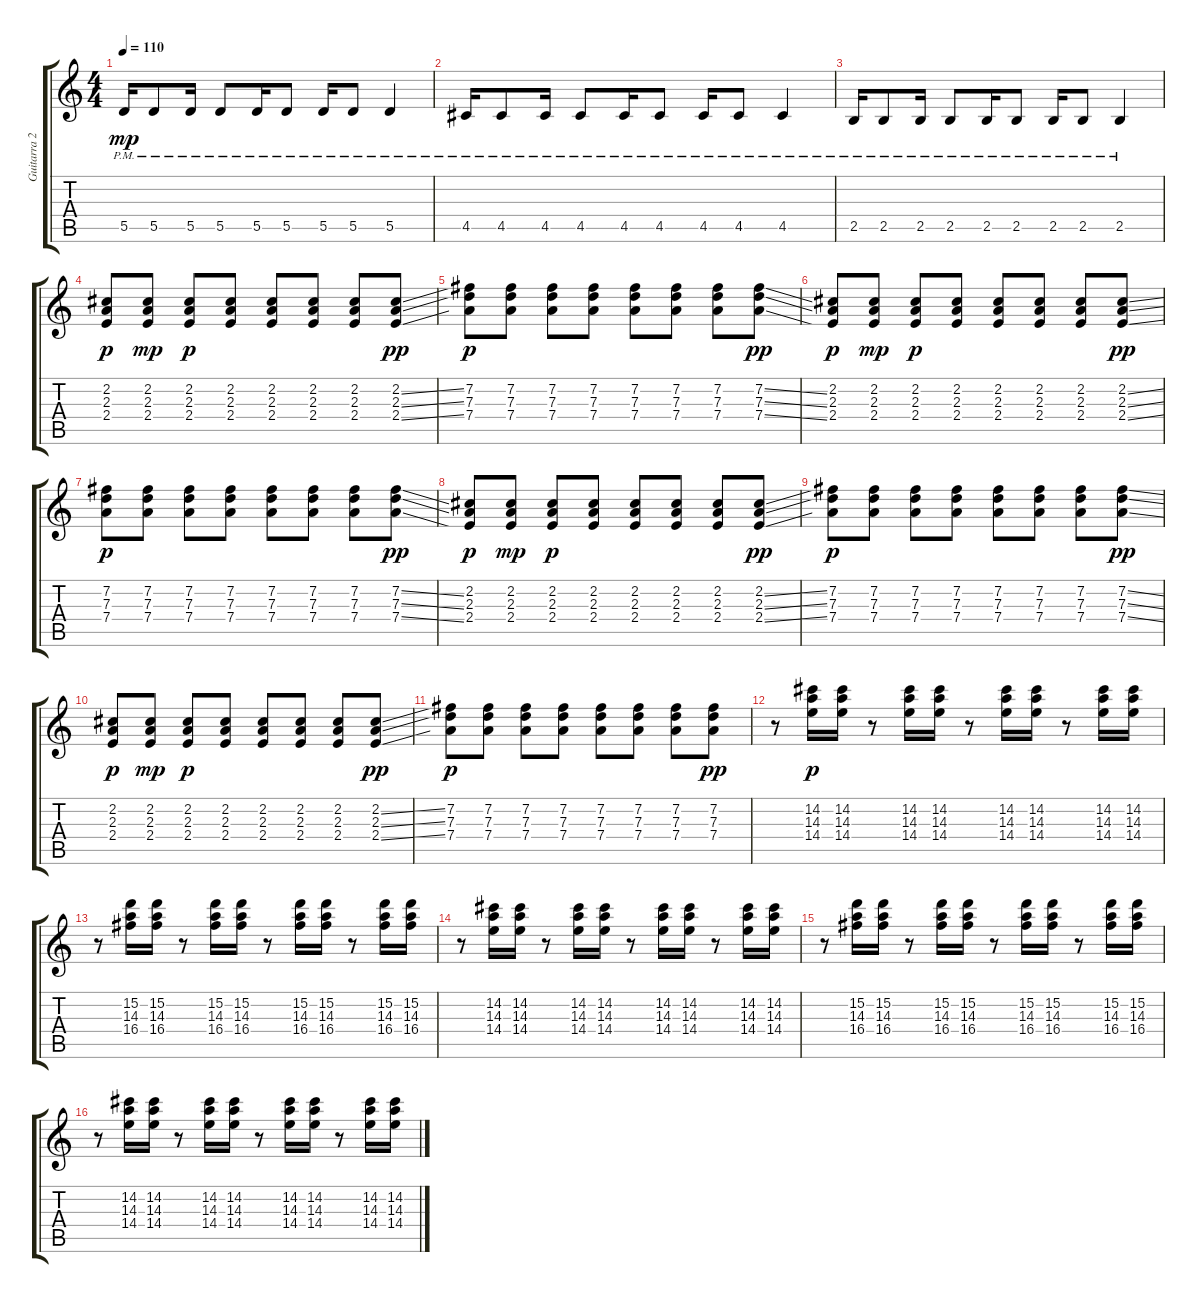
\track ("Guitarra 2" "Guitarra 2") {instrument overdrivenguitar}
\staff {score tabs}
\tuning (E4 B3 G3 D3 A2 E2) {hide}
\ts (4 4)
\tempo 110
\clef g2
\ks c
5.5{pm}.16{dy mp} 5.5{pm}.8 5.5{pm}.16 5.5{pm}.8 5.5{pm}.16 5.5{pm}.8 5.5{pm}.16 5.5{pm}.8 5.5{pm}.4 |
4.5{pm}.16 4.5{pm}.8 4.5{pm}.16 4.5{pm}.8 4.5{pm}.16 4.5{pm}.8 4.5{pm}.16 4.5{pm}.8 4.5{pm}.4 |
2.5{pm}.16 2.5{pm}.8 2.5{pm}.16 2.5{pm}.8 2.5{pm}.16 2.5{pm}.8 2.5{pm}.16 2.5{pm}.8 2.5{pm}.4 |
(2.2 2.3 2.4).8{dy p} (2.2 2.3 2.4).8{dy mp} (2.2 2.3 2.4).8{dy p} (2.2 2.3 2.4).8 (2.2 2.3 2.4).8 (2.2 2.3 2.4).8 (2.2 2.3 2.4).8 (2.2{ss} 2.3{ss} 2.4{ss}).8{dy pp} |
(7.2 7.3 7.4).8{dy p} (7.2 7.3 7.4).8 (7.2 7.3 7.4).8 (7.2 7.3 7.4).8 (7.2 7.3 7.4).8 (7.2 7.3 7.4).8 (7.2 7.3 7.4).8 (7.2{ss} 7.3{ss} 7.4{ss}).8{dy pp} |
(2.2 2.3 2.4).8{dy p} (2.2 2.3 2.4).8{dy mp} (2.2 2.3 2.4).8{dy p} (2.2 2.3 2.4).8 (2.2 2.3 2.4).8 (2.2 2.3 2.4).8 (2.2 2.3 2.4).8 (2.2{ss} 2.3{ss} 2.4{ss}).8{dy pp} |
(7.2 7.3 7.4).8{dy p} (7.2 7.3 7.4).8 (7.2 7.3 7.4).8 (7.2 7.3 7.4).8 (7.2 7.3 7.4).8 (7.2 7.3 7.4).8 (7.2 7.3 7.4).8 (7.2{ss} 7.3{ss} 7.4{ss}).8{dy pp} |
(2.2 2.3 2.4).8{dy p} (2.2 2.3 2.4).8{dy mp} (2.2 2.3 2.4).8{dy p} (2.2 2.3 2.4).8 (2.2 2.3 2.4).8 (2.2 2.3 2.4).8 (2.2 2.3 2.4).8 (2.2{ss} 2.3{ss} 2.4{ss}).8{dy pp} |
(7.2 7.3 7.4).8{dy p} (7.2 7.3 7.4).8 (7.2 7.3 7.4).8 (7.2 7.3 7.4).8 (7.2 7.3 7.4).8 (7.2 7.3 7.4).8 (7.2 7.3 7.4).8 (7.2{ss} 7.3{ss} 7.4{ss}).8{dy pp} |
(2.2 2.3 2.4).8{dy p} (2.2 2.3 2.4).8{dy mp} (2.2 2.3 2.4).8{dy p} (2.2 2.3 2.4).8 (2.2 2.3 2.4).8 (2.2 2.3 2.4).8 (2.2 2.3 2.4).8 (2.2{ss} 2.3{ss} 2.4{ss}).8{dy pp} |
(7.2 7.3 7.4).8{dy p} (7.2 7.3 7.4).8 (7.2 7.3 7.4).8 (7.2 7.3 7.4).8 (7.2 7.3 7.4).8 (7.2 7.3 7.4).8 (7.2 7.3 7.4).8 (7.2 7.3 7.4).8{dy pp} |
r.8 (14.2 14.3 14.4).16{dy p} (14.2 14.3 14.4).16 r.8 (14.2 14.3 14.4).16 (14.2 14.3 14.4).16 r.8 (14.2 14.3 14.4).16 (14.2 14.3 14.4).16 r.8 (14.2 14.3 14.4).16 (14.2 14.3 14.4).16 |
r.8 (15.2 14.3 16.4).16 (15.2 14.3 16.4).16 r.8 (15.2 14.3 16.4).16 (15.2 14.3 16.4).16 r.8 (15.2 14.3 16.4).16 (15.2 14.3 16.4).16 r.8 (15.2 14.3 16.4).16 (15.2 14.3 16.4).16 |
r.8 (14.2 14.3 14.4).16 (14.2 14.3 14.4).16 r.8 (14.2 14.3 14.4).16 (14.2 14.3 14.4).16 r.8 (14.2 14.3 14.4).16 (14.2 14.3 14.4).16 r.8 (14.2 14.3 14.4).16 (14.2 14.3 14.4).16 |
r.8 (15.2 14.3 16.4).16 (15.2 14.3 16.4).16 r.8 (15.2 14.3 16.4).16 (15.2 14.3 16.4).16 r.8 (15.2 14.3 16.4).16 (15.2 14.3 16.4).16 r.8 (15.2 14.3 16.4).16 (15.2 14.3 16.4).16 |
r.8 (14.2 14.3 14.4).16 (14.2 14.3 14.4).16 r.8 (14.2 14.3 14.4).16 (14.2 14.3 14.4).16 r.8 (14.2 14.3 14.4).16 (14.2 14.3 14.4).16 r.8 (14.2 14.3 14.4).16 (14.2 14.3 14.4).16
